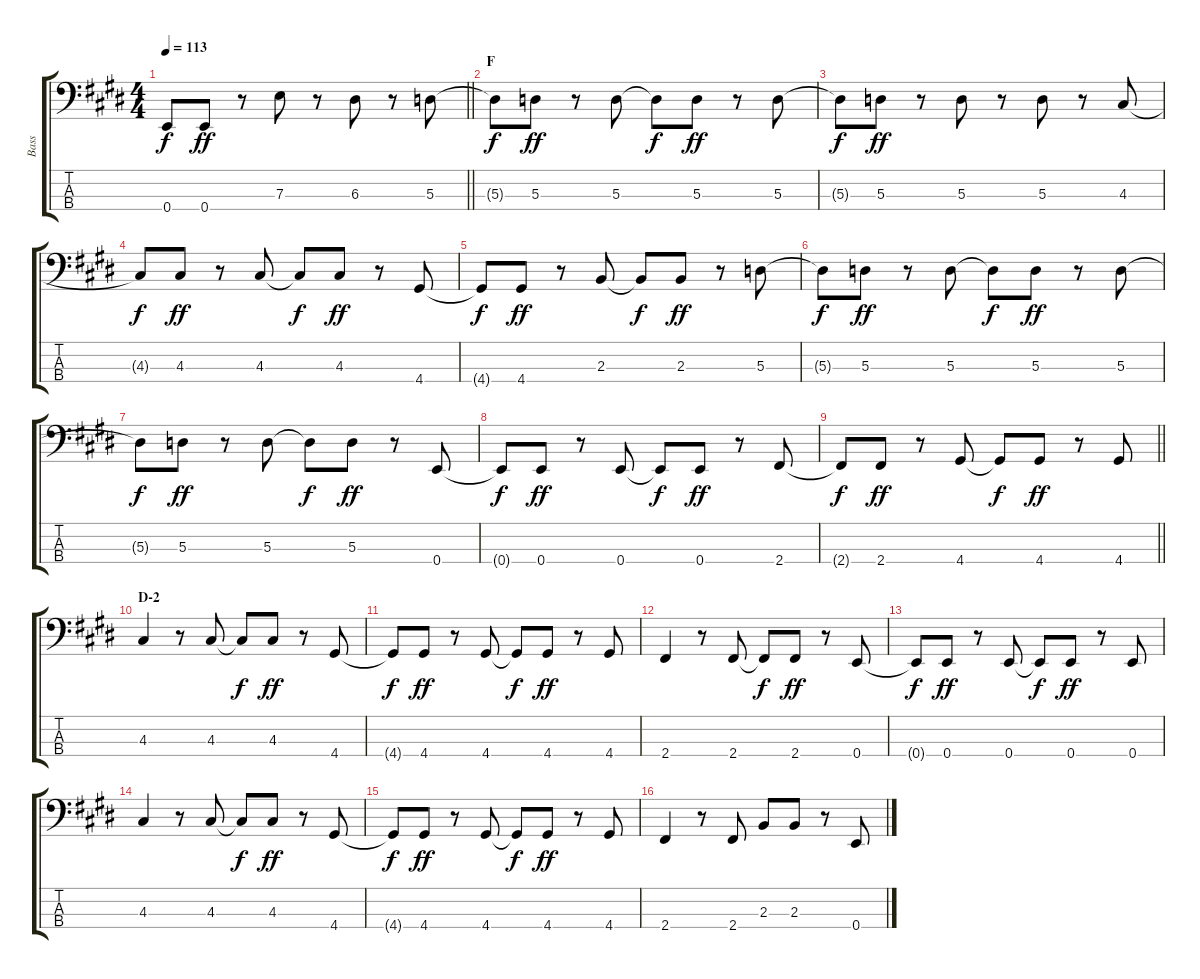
\track ("Bass" "Bass") {instrument electricbassfinger}
\staff {score tabs}
\tuning (G2 D2 A1 E1) {hide}
\ts (4 4)
\tempo 113
\clef f4
\barLineRight lightlight
\ks e
0.4{t}.8{dy f} 0.4.8{dy ff} r.8 7.3.8 r.8 6.3.8 r.8 5.3.8 |
\section ("" "F")
5.3{t}.8{dy f} 5.3.8{dy ff} r.8 5.3.8 5.3{t}.8{dy f} 5.3.8{dy ff} r.8 5.3.8 |
5.3{t}.8{dy f} 5.3.8{dy ff} r.8 5.3.8 r.8 5.3.8 r.8 4.3.8 |
4.3{t}.8{dy f} 4.3.8{dy ff} r.8 4.3.8 4.3{t}.8{dy f} 4.3.8{dy ff} r.8 4.4.8 |
4.4{t}.8{dy f} 4.4.8{dy ff} r.8 2.3.8 2.3{t}.8{dy f} 2.3.8{dy ff} r.8 5.3.8 |
5.3{t}.8{dy f} 5.3.8{dy ff} r.8 5.3.8 5.3{t}.8{dy f} 5.3.8{dy ff} r.8 5.3.8 |
5.3{t}.8{dy f} 5.3.8{dy ff} r.8 5.3.8 5.3{t}.8{dy f} 5.3.8{dy ff} r.8 0.4.8 |
0.4{t}.8{dy f} 0.4.8{dy ff} r.8 0.4.8 0.4{t}.8{dy f} 0.4.8{dy ff} r.8 2.4.8 |
\barLineRight lightlight
2.4{t}.8{dy f} 2.4.8{dy ff} r.8 4.4.8 4.4{t}.8{dy f} 4.4.8{dy ff} r.8 4.4.8 |
\section ("" "D-2")
4.3.4 r.8 4.3.8 4.3{t}.8{dy f} 4.3.8{dy ff} r.8 4.4.8 |
4.4{t}.8{dy f} 4.4.8{dy ff} r.8 4.4.8 4.4{t}.8{dy f} 4.4.8{dy ff} r.8 4.4.8 |
2.4.4 r.8 2.4.8 2.4{t}.8{dy f} 2.4.8{dy ff} r.8 0.4.8 |
0.4{t}.8{dy f} 0.4.8{dy ff} r.8 0.4.8 0.4{t}.8{dy f} 0.4.8{dy ff} r.8 0.4.8 |
4.3.4 r.8 4.3.8 4.3{t}.8{dy f} 4.3.8{dy ff} r.8 4.4.8 |
4.4{t}.8{dy f} 4.4.8{dy ff} r.8 4.4.8 4.4{t}.8{dy f} 4.4.8{dy ff} r.8 4.4.8 |
2.4.4 r.8 2.4.8 2.3.8 2.3.8 r.8 0.4.8
